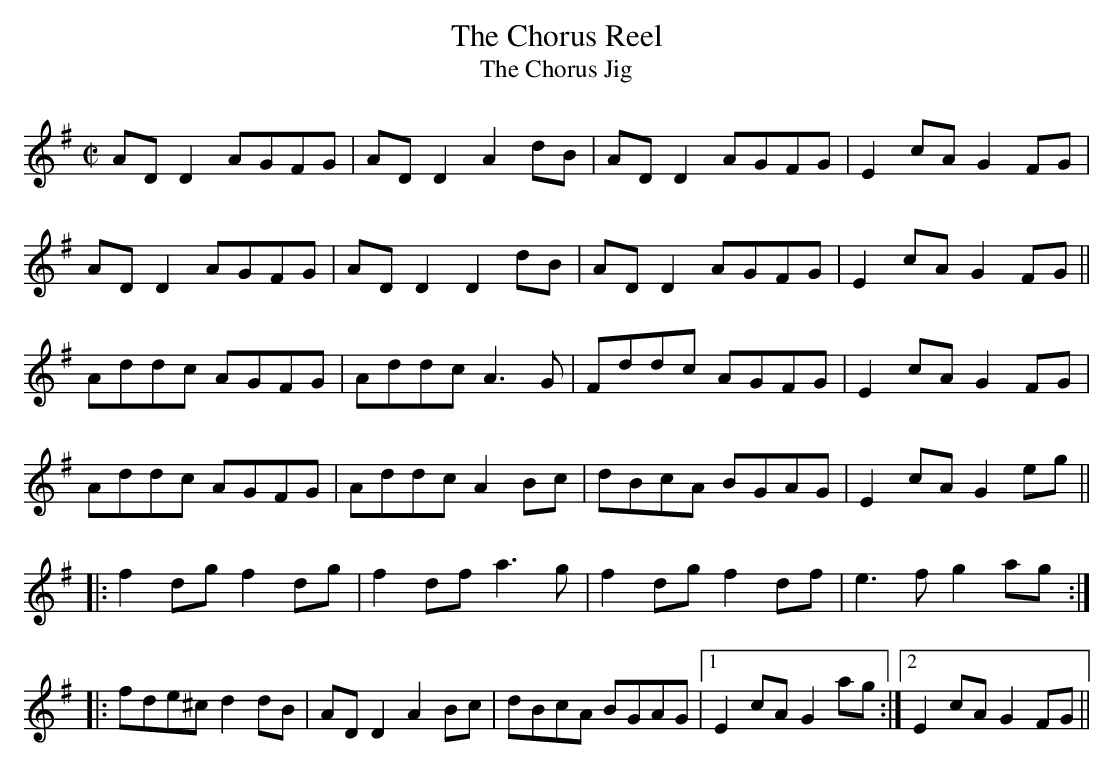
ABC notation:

X:1
T:Chorus Reel, The
T:Chorus Jig, The
M:C|
K:Dmix
ADD2 AGFG|ADD2 A2dB|ADD2 AGFG|E2cA G2FG|
ADD2 AGFG|ADD2 D2dB|ADD2 AGFG|E2cA G2FG||
Addc AGFG|Addc A3G|Fddc AGFG|E2cA G2FG|
Addc AGFG|Addc A2Bc|dBcA BGAG|E2cA G2eg||
|:f2dg f2dg|f2df a3g|f2dg f2df|e3f g2ag:|
|:fde^c d2dB|ADD2 A2Bc|dBcA BGAG|1 E2cA G2ag:|2 E2cA G2FG||
